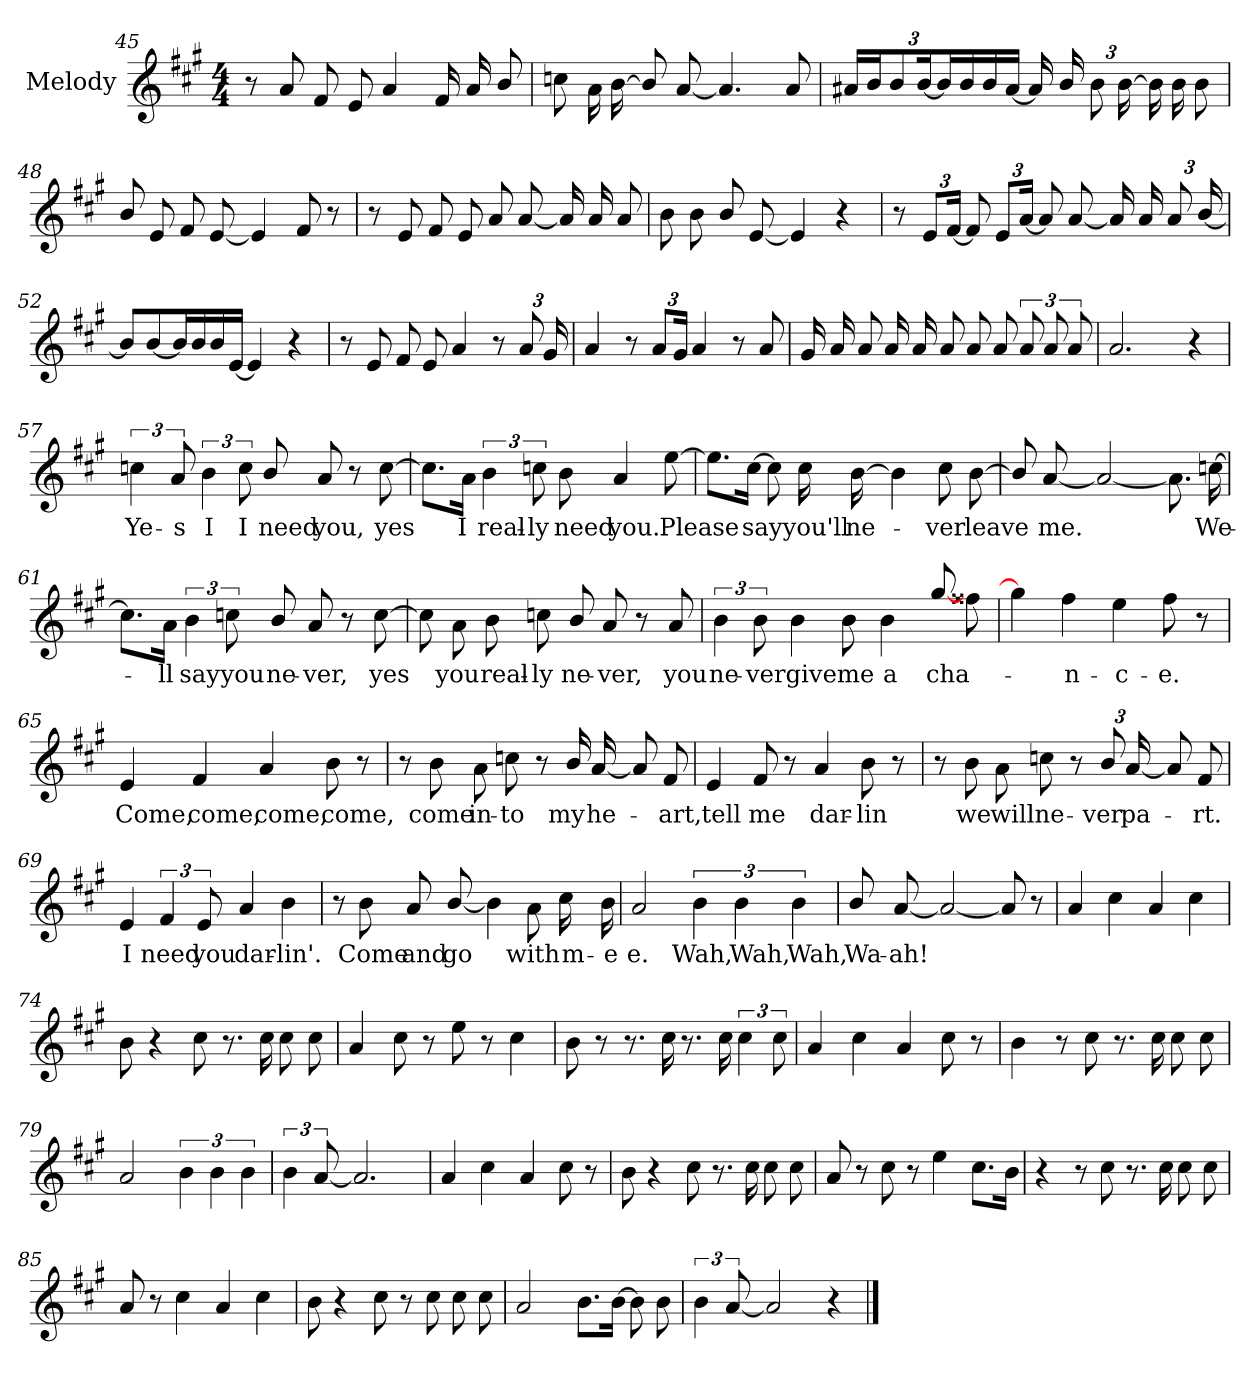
**kern	**text
*part1	*part1
*staff1	*staff1
*I"Melody	*
!!LO:LB:g=z
*clefG2	*
*k[f#c#g#]	*
*M4/4	*
=45	=45
8r	.
8a/	.
8f#/L	.
8e/	.
4a/	.
16f#/LL	.
16a/J	.
8b/	.
=46	=46
8ccn\L	.
16a\L	.
[>16b\J	.
8b/L]	.
[<8a/	.
4.a/]	.
8a/	.
=47	=47
16a#X/LL	.
16b/J	.
12b\L	.
[>24b\J	.
16b/LL]	.
16b/J	.
16b/J	.
[<16a#/J	.
16a#/LL]	.
16b/J	.
12b\L	.
[>24b\J	.
16b\LL]	.
16b\J	.
8b\	.
!!LO:LB:g=z
=48	=48
8b/L	.
8e/	.
8f#/L	.
[<8e/	.
4e/]	.
8f#/	.
8r	.
=49	=49
8r	.
8e/	.
8f#/L	.
8e/	.
8a/L	.
[<8a/	.
16a/LL]	.
16a/J	.
8a/	.
=50	=50
8b\L	.
8b\	.
8b/L	.
[<8e/	.
4e/]	.
4r	.
!!LO:LB:g=z
=51	=51
8r	.
12e/L	.
[<24f#/J	.
8f#/]	.
12e/L	.
[<24a/J	.
8a/L]	.
[<8a/	.
16a/LL]	.
16a/J	.
12a/L	.
[>24b/J	.
=52	=52
8b\L]	.
[>8b\	.
16b/LL]	.
16b/J	.
16b/J	.
[<16e/J	.
4e/]	.
4r	.
=53	=53
8r	.
8e/	.
8f#/L	.
8e/	.
4a/	.
8r	.
12a/L	.
24g#/J	.
!!LO:LB:g=z
=54	=54
4a/	.
8r	.
12a/L	.
24g#/J	.
4a/	.
8r	.
8a/	.
=55	=55
16g#/LL	.
16a/J	.
8a/	.
16a/LL	.
16a/J	.
8a/	.
8a/L	.
8a/	.
12a/L	.
12a/	.
12a/	.
=56	=56
2.a/	.
4r	.
=57	=57
6ccn\	Ye-
12a/	s
6b\	I
12cc\	I
8b/L	need
8a/	you,
8r	.
[>8cc\	yes
!!LO:PB:g=z
=58	=58
8.cc\L]	.
16a\J	I
6b\	real-
12ccn\	ly
8b\	need
4a/	you.
[>8ee\	Please
=59	=59
8.ee\L]	.
[>16cc#\J	say
8cc#\L]	.
16cc#\L	you'll
[>16b\J	ne-
4b\]	.
8cc#\L	ver
[>8b\	leave
=60	=60
8b/L]	.
[<8a/	me.
2a/_<	.
8.a\L]	.
[>16ccn\J	We-
!!LO:LB:g=z
=61	=61
8.cc\L]	.
16a\J	ll
6b\	say
12ccn\	you
8b/L	ne-
8a/	ver,
8r	.
[>8cc\	yes
=62	=62
8cc\L]	.
8a\	you
8b\L	real-
8ccn\	ly
8b/L	ne-
8a/	ver,
8r	.
8a/	you
=63	=63
6b\	ne-
12b\	ver
4b\	give
8b\	me
4b\	a
[>8gg#/	cha-
8ff##X\	.
=64	=64
4gg#\]	.
4ff#\	n-
4ee\	c-
8ff#\	e.
8r	.
!!LO:LB:g=z
=65	=65
4e/	Come,
4f#/	come,
4a/	come,
8b\	come,
8r	.
=66	=66
8r	.
8b\	come
8a\L	in-
8ccn\	to
8r	.
16b/LL	my
[<16a/J	he-
8a/L]	.
8f#/	art,
=67	=67
4e/	tell
8f#/	me
8r	.
4a/	dar-
8b\	lin
8r	.
!!LO:LB:g=z
=68	=68
8r	.
8b\	we
8a\L	will
8ccn\	ne-
8r	.
12b/L	ver
[<24a/J	pa-
8a/L]	.
8f#/	rt.
=69	=69
4e/	I
6f#/	need
12e/	you
4a/	dar-
4b\	lin'.
!!LO:LB:g=z
=70	=70
8r	.
8b\	Come
8a/L	and
[>8b/	go
4b\]	.
8a\L	with
16cc#\L	m-
16b\J	e
=71	=71
2a/	e.
6b\	Wah,
6b\	Wah,
6b\	Wah,
=72	=72
8b/L	Wa-
[<8a/	ah!
2a/_<	.
8a/]	.
8r	.
!!LO:LB:g=z
=73	=73
4a/	.
4cc#\	.
4a/	.
4cc#\	.
=74	=74
8b\	.
4r	.
8cc#\	.
8.r	.
16cc#\	.
8cc#\L	.
8cc#\	.
=75	=75
4a/	.
8cc#\	.
8r	.
8ee\	.
8r	.
4cc#\	.
!!LO:LB:g=z
=76	=76
8b\	.
8r	.
8.r	.
16cc#\	.
8.r	.
16cc#\	.
6cc#\	.
12cc#\	.
=77	=77
4a/	.
4cc#\	.
4a/	.
8cc#\	.
8r	.
=78	=78
4b\	.
8r	.
8cc#\	.
8.r	.
16cc#\	.
8cc#\L	.
8cc#\	.
=79	=79
2a/	.
6b\	.
6b\	.
6b\	.
!!LO:LB:g=z
=80	=80
6b\	.
[<12a/	.
2.a/]	.
=81	=81
4a/	.
4cc#\	.
4a/	.
8cc#\	.
8r	.
=82	=82
8b\	.
4r	.
8cc#\	.
8.r	.
16cc#\	.
8cc#\L	.
8cc#\	.
=83	=83
8a/	.
8r	.
8cc#\	.
8r	.
4ee\	.
8.cc#\L	.
16b\J	.
!!LO:LB:g=z
=84	=84
4r	.
8r	.
8cc#\	.
8.r	.
16cc#\	.
8cc#\L	.
8cc#\	.
=85	=85
8a/	.
8r	.
4cc#\	.
4a/	.
4cc#\	.
=86	=86
8b\	.
4r	.
8cc#\	.
8r	.
8cc#\	.
8cc#\L	.
8cc#\	.
=87	=87
2a/	.
8.b\L	.
[>16b\J	.
8b\L]	.
8b\	.
!!LO:LB:g=z
=88	=88
6b\	.
[<12a/	.
2a/]	.
4r	.
==	==
*-	*-
